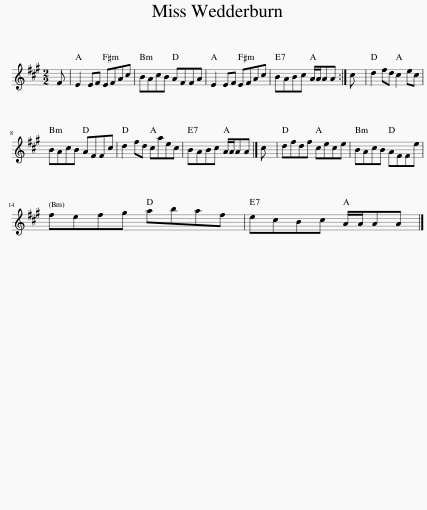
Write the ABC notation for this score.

X:1
L:1/8
M:2/2
I:linebreak $
K:A
V:1 treble
V:1
 F | E2 EF EFAc | BAcB AFFA | E2 EF EFAc | BABc A/A/AA :| %5
 c | d2 fd c2 ec |$ BAcB AFFc | d2 fd caec | BABc A/A/AA |] %10
 c | dfdf cece | BAcB AFFe |$ fefg abaf | ecBc A/A/AA |] %15
